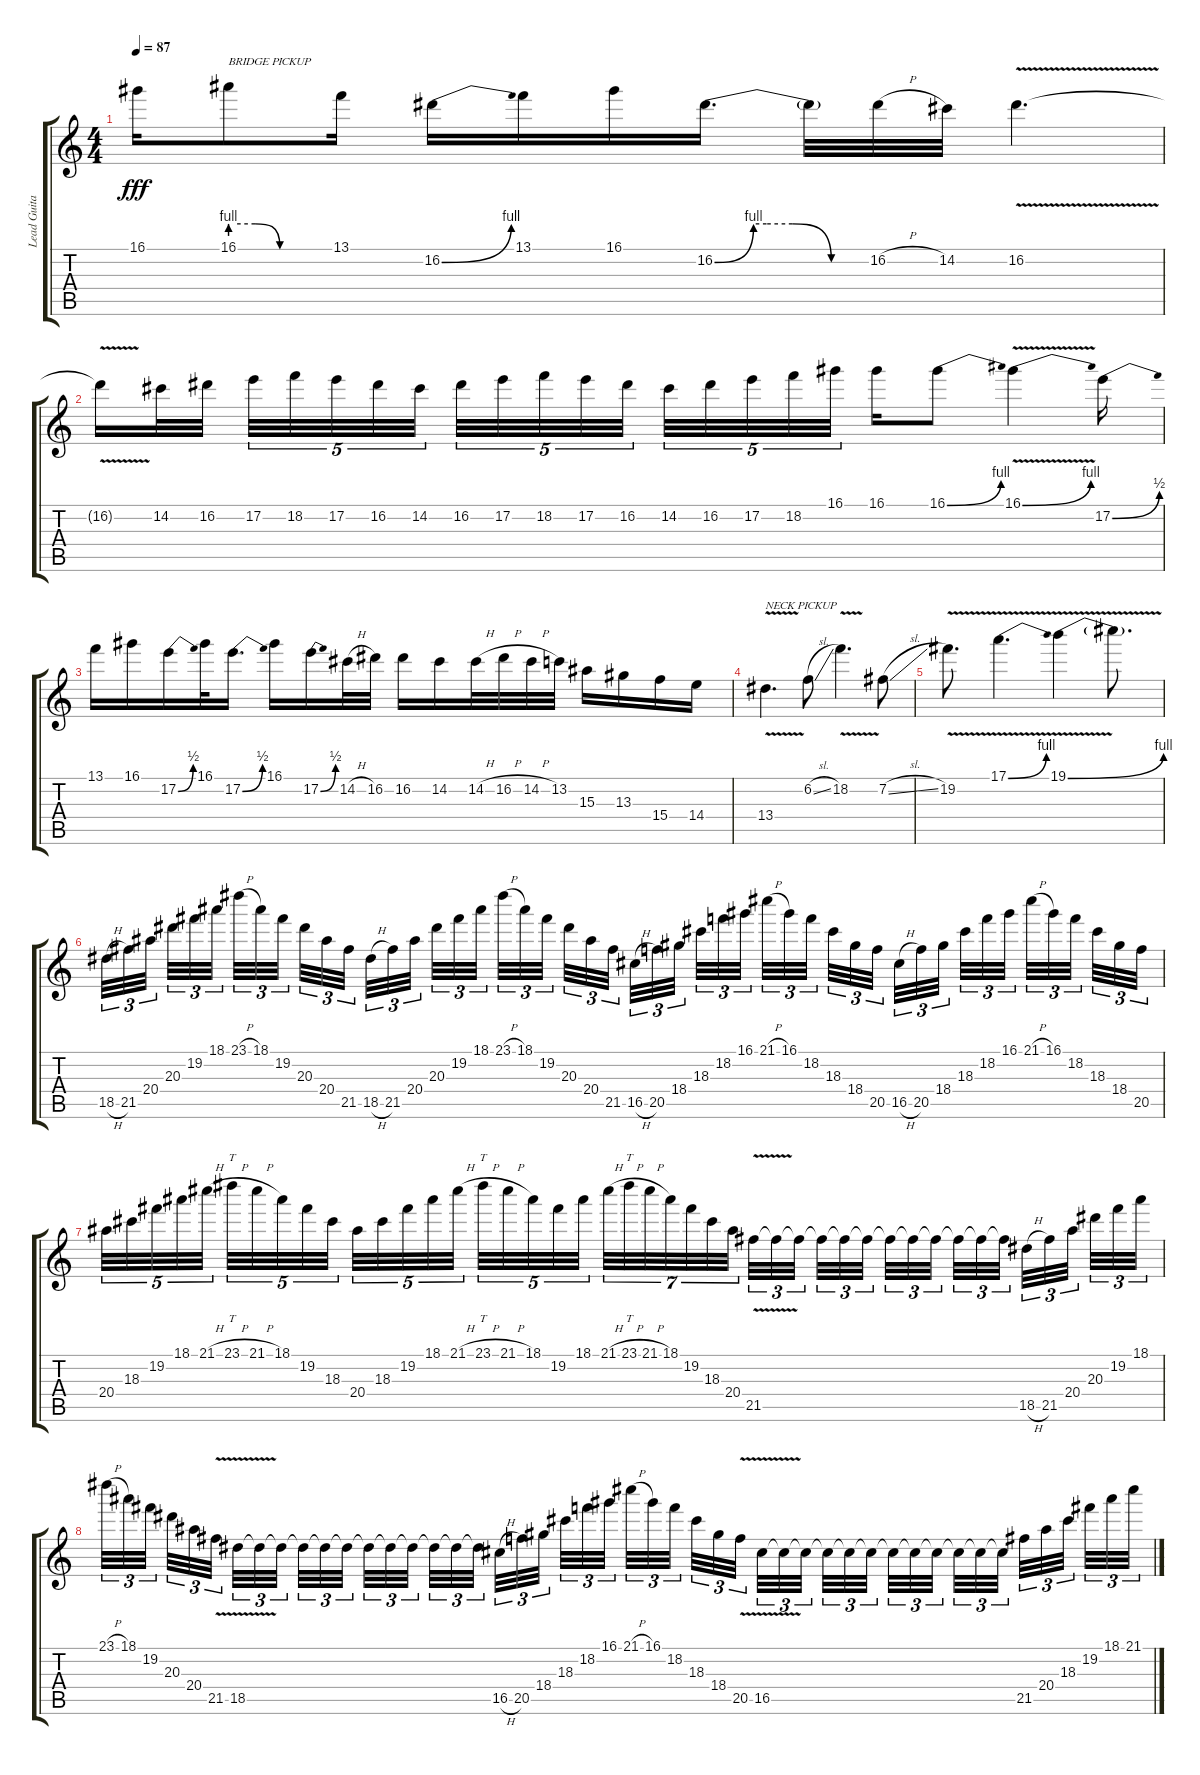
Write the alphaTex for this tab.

\track ("Lead Guitar" "Lead Guita") {instrument distortionguitar}
\staff {score tabs}
\tuning (E4 B3 G3 D3 A2 E2) {hide}
\ts (4 4)
\tempo 87
\clef g2
\ks c
16.1{t}.16{dy fff} 16.1{be (custom 0 4 15 4 30 0 60 0)}.8{txt "BRIDGE PICKUP" instrument distortionguitar} 13.1.16 16.2{be (bend 0 0 60 4)}.16 13.1.16 16.1.16 16.2{be (custom 0 0 15 4 20 4 30 4 45 0 60 0)}.16{d} 16.2{t}.32 16.2{h}.32 14.2.32 16.2{v}.4{d} |
16.2{t}.16 14.2.32 16.2.32{beam splitsecondary} 17.2.32{tu (5 4)} 18.2.32{tu (5 4)} 17.2.32{tu (5 4)} 16.2.32{tu (5 4)} 14.2.32{tu (5 4)} 16.2.32{tu (5 4)} 17.2.32{tu (5 4)} 18.2.32{tu (5 4)} 17.2.32{tu (5 4)} 16.2.32{tu (5 4) beam splitsecondary} 14.2.32{tu (5 4)} 16.2.32{tu (5 4)} 17.2.32{tu (5 4)} 18.2.32{tu (5 4)} 16.1.32{tu (5 4)} 16.1.16 16.1{be (bend 0 0 60 4)}.8 16.1{be (bend 0 0 60 4) v}.4 17.2{be (bend 0 0 60 2)}.16 |
13.1.16 16.1.16 17.2{be (bend 0 0 60 2)}.16 16.1.32 17.2{be (bend 0 0 60 2)}.16{d} 16.1.16 17.2{be (bend 0 0 60 2)}.16 14.2{h}.32 16.2.32 16.2.16 14.2.16 14.2{h}.32 16.2{h}.32 14.2{h}.32 13.2.32 15.3.16 13.3.16 15.4.16 14.4.16 |
13.4{v}.4{d txt "NECK PICKUP" instrument overdrivenguitar} 6.2{sl}.8 18.2{v}.4{d} 7.2{sl}.8 |
19.2{v}.8{d} 17.1{be (bend 0 0 60 4) v}.4{d} 19.1{be (bend 0 0 60 4) v}.4 19.1{t}.8{d} |
18.5{h}.32{tu (3 2)} 21.5.32{tu (3 2)} 20.4.32{tu (3 2) beam splitsecondary} 20.3.32{tu (3 2)} 19.2.32{tu (3 2)} 18.1.32{tu (3 2) beam splitsecondary} 23.1{h}.32{tu (3 2)} 18.1.32{tu (3 2)} 19.2.32{tu (3 2) beam splitsecondary} 20.3.32{tu (3 2)} 20.4.32{tu (3 2)} 21.5.32{tu (3 2)} 18.5{h}.32{tu (3 2)} 21.5.32{tu (3 2)} 20.4.32{tu (3 2) beam splitsecondary} 20.3.32{tu (3 2)} 19.2.32{tu (3 2)} 18.1.32{tu (3 2) beam splitsecondary} 23.1{h}.32{tu (3 2)} 18.1.32{tu (3 2)} 19.2.32{tu (3 2) beam splitsecondary} 20.3.32{tu (3 2)} 20.4.32{tu (3 2)} 21.5.32{tu (3 2)} 16.5{h}.32{tu (3 2)} 20.5.32{tu (3 2)} 18.4.32{tu (3 2) beam splitsecondary} 18.3.32{tu (3 2)} 18.2.32{tu (3 2)} 16.1.32{tu (3 2) beam splitsecondary} 21.1{h}.32{tu (3 2)} 16.1.32{tu (3 2)} 18.2.32{tu (3 2) beam splitsecondary} 18.3.32{tu (3 2)} 18.4.32{tu (3 2)} 20.5.32{tu (3 2)} 16.5{h}.32{tu (3 2)} 20.5.32{tu (3 2)} 18.4.32{tu (3 2) beam splitsecondary} 18.3.32{tu (3 2)} 18.2.32{tu (3 2)} 16.1.32{tu (3 2) beam splitsecondary} 21.1{h}.32{tu (3 2)} 16.1.32{tu (3 2)} 18.2.32{tu (3 2) beam splitsecondary} 18.3.32{tu (3 2)} 18.4.32{tu (3 2)} 20.5.32{tu (3 2)} |
20.4.32{tu (5 4)} 18.3.32{tu (5 4)} 19.2.32{tu (5 4)} 18.1.32{tu (5 4)} 21.1{h}.32{tu (5 4) beam splitsecondary} 23.1{h}.32{tt tu (5 4)} 21.1{h}.32{tu (5 4)} 18.1.32{tu (5 4)} 19.2.32{tu (5 4)} 18.3.32{tu (5 4)} 20.4.32{tu (5 4)} 18.3.32{tu (5 4)} 19.2.32{tu (5 4)} 18.1.32{tu (5 4)} 21.1{h}.32{tu (5 4) beam splitsecondary} 23.1{h}.32{tt tu (5 4)} 21.1{h}.32{tu (5 4)} 18.1.32{tu (5 4)} 19.2.32{tu (5 4)} 18.1.32{tu (5 4)} 21.1{h}.32{tu (7 4)} 23.1{h}.32{tt tu (7 4)} 21.1{h}.32{tu (7 4)} 18.1.32{tu (7 4)} 19.2.32{tu (7 4)} 18.3.32{tu (7 4)} 20.4.32{tu (7 4) beam splitsecondary} 21.5{v}.32{tu (3 2)} 21.5{t}.32{tu (3 2)} 21.5{t}.32{tu (3 2) beam splitsecondary} 21.5{t}.32{tu (3 2)} 21.5{t}.32{tu (3 2)} 21.5{t}.32{tu (3 2)} 21.5{t}.32{tu (3 2)} 21.5{t}.32{tu (3 2)} 21.5{t}.32{tu (3 2) beam splitsecondary} 21.5{t}.32{tu (3 2)} 21.5{t}.32{tu (3 2)} 21.5{t}.32{tu (3 2) beam splitsecondary} 18.5{h}.32{tu (3 2)} 21.5.32{tu (3 2)} 20.4.32{tu (3 2) beam splitsecondary} 20.3.32{tu (3 2)} 19.2.32{tu (3 2)} 18.1.32{tu (3 2)} |
23.1{h}.32{tu (3 2)} 18.1.32{tu (3 2)} 19.2.32{tu (3 2) beam splitsecondary} 20.3.32{tu (3 2)} 20.4.32{tu (3 2)} 21.5{v}.32{tu (3 2) beam splitsecondary} 18.5{v}.32{tu (3 2)} 18.5{t}.32{tu (3 2)} 18.5{t}.32{tu (3 2) beam splitsecondary} 18.5{t}.32{tu (3 2)} 18.5{t}.32{tu (3 2)} 18.5{t}.32{tu (3 2)} 18.5{t}.32{tu (3 2)} 18.5{t}.32{tu (3 2)} 18.5{t}.32{tu (3 2) beam splitsecondary} 18.5{t}.32{tu (3 2)} 18.5{t}.32{tu (3 2)} 18.5{t}.32{tu (3 2) beam splitsecondary} 16.5{h}.32{tu (3 2)} 20.5.32{tu (3 2)} 18.4.32{tu (3 2) beam splitsecondary} 18.3.32{tu (3 2)} 18.2.32{tu (3 2)} 16.1.32{tu (3 2)} 21.1{h}.32{tu (3 2)} 16.1.32{tu (3 2)} 18.2.32{tu (3 2) beam splitsecondary} 18.3.32{tu (3 2)} 18.4.32{tu (3 2)} 20.5{v}.32{tu (3 2) beam splitsecondary} 16.5{v}.32{tu (3 2)} 16.5{t}.32{tu (3 2)} 16.5{t}.32{tu (3 2) beam splitsecondary} 16.5{t}.32{tu (3 2)} 16.5{t}.32{tu (3 2)} 16.5{t}.32{tu (3 2)} 16.5{t}.32{tu (3 2)} 16.5{t}.32{tu (3 2)} 16.5{t}.32{tu (3 2) beam splitsecondary} 16.5{t}.32{tu (3 2)} 16.5{t}.32{tu (3 2)} 16.5{t}.32{tu (3 2) beam splitsecondary} 21.5.32{tu (3 2)} 20.4.32{tu (3 2)} 18.3.32{tu (3 2) beam splitsecondary} 19.2.32{tu (3 2)} 18.1.32{tu (3 2)} 21.1{h}.32{tu (3 2)}
